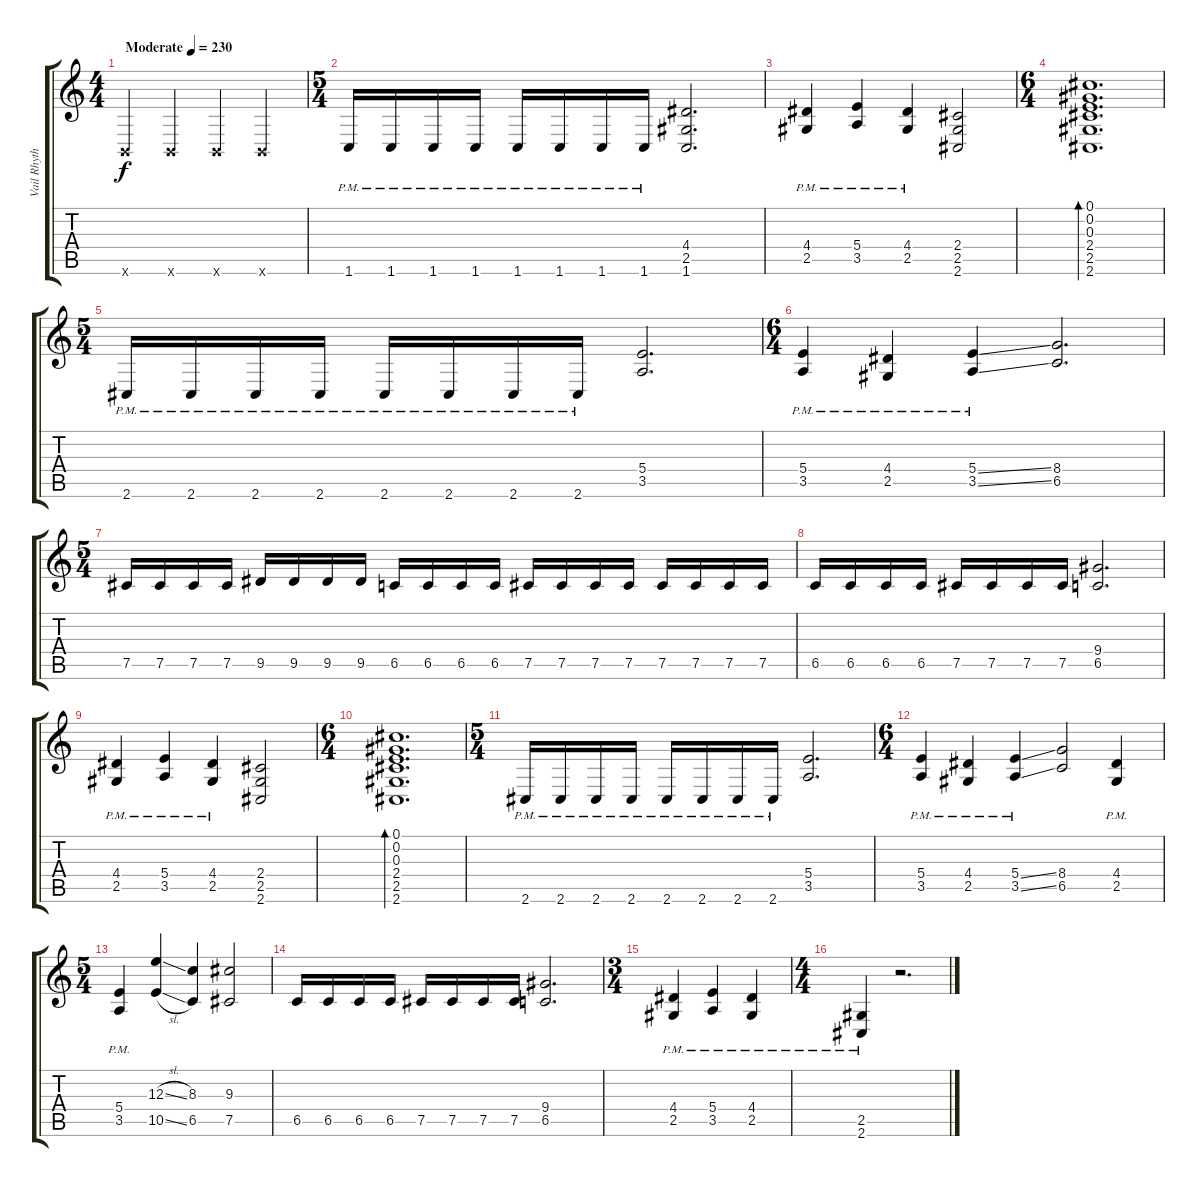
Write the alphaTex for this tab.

\track ("Vail Rhythm" "Vail Rhyth") {instrument overdrivenguitar}
\staff {score tabs}
\tuning (Db4 Ab3 E3 B2 Gb2 B1) {hide}
\ts (4 4)
\tempo (230 "Moderate")
\clef g2
\ks c
0.6{x}.4{dy f instrument overdrivenguitar} 0.6{x}.4 0.6{x}.4 0.6{x}.4 |
\ts (5 4)
1.6{pm}.16 1.6{pm}.16 1.6{pm}.16 1.6{pm}.16 1.6{pm}.16 1.6{pm}.16 1.6{pm}.16 1.6{pm}.16 (4.4 2.5 1.6).2{d} |
(4.4{pm} 2.5{pm}).4 (5.4{pm} 3.5{pm}).4 (4.4{pm} 2.5{pm}).4 (2.4 2.5 2.6).2 |
\ts (6 4)
(0.1 0.2 0.3 2.4 2.5 2.6).1{d bd 240} |
\ts (5 4)
2.6{pm}.16 2.6{pm}.16 2.6{pm}.16 2.6{pm}.16 2.6{pm}.16 2.6{pm}.16 2.6{pm}.16 2.6{pm}.16 (5.4 3.5).2{d} |
\ts (6 4)
(5.4{pm} 3.5{pm}).4 (4.4{pm} 2.5{pm}).4 (5.4{ss pm} 3.5{ss pm}).4 (8.4 6.5).2{d} |
\ts (5 4)
7.5.16 7.5.16 7.5.16 7.5.16 9.5.16 9.5.16 9.5.16 9.5.16 6.5.16 6.5.16 6.5.16 6.5.16 7.5.16 7.5.16 7.5.16 7.5.16 7.5.16 7.5.16 7.5.16 7.5.16 |
6.5.16 6.5.16 6.5.16 6.5.16 7.5.16 7.5.16 7.5.16 7.5.16 (9.4 6.5).2{d} |
(4.4{pm} 2.5{pm}).4 (5.4{pm} 3.5{pm}).4 (4.4{pm} 2.5{pm}).4 (2.4 2.5 2.6).2 |
\ts (6 4)
(0.1 0.2 0.3 2.4 2.5 2.6).1{d bd 240} |
\ts (5 4)
2.6{pm}.16 2.6{pm}.16 2.6{pm}.16 2.6{pm}.16 2.6{pm}.16 2.6{pm}.16 2.6{pm}.16 2.6{pm}.16 (5.4 3.5).2{d} |
\ts (6 4)
(5.4{pm} 3.5{pm}).4 (4.4{pm} 2.5{pm}).4 (5.4{ss pm} 3.5{ss pm}).4 (8.4 6.5).2 (4.4{pm} 2.5{pm}).4 |
\ts (5 4)
(5.4{pm} 3.5{pm}).4 (12.3{sl} 10.5{sl}).4 (8.3 6.5).4 (9.3 7.5).2 |
6.5.16 6.5.16 6.5.16 6.5.16 7.5.16 7.5.16 7.5.16 7.5.16 (9.4 6.5).2{d} |
\ts (3 4)
(4.4{pm} 2.5{pm}).4 (5.4{pm} 3.5{pm}).4 (4.4{pm} 2.5{pm}).4 |
\ts (4 4)
(2.5{pm} 2.6{pm}).4 r.2{d}
